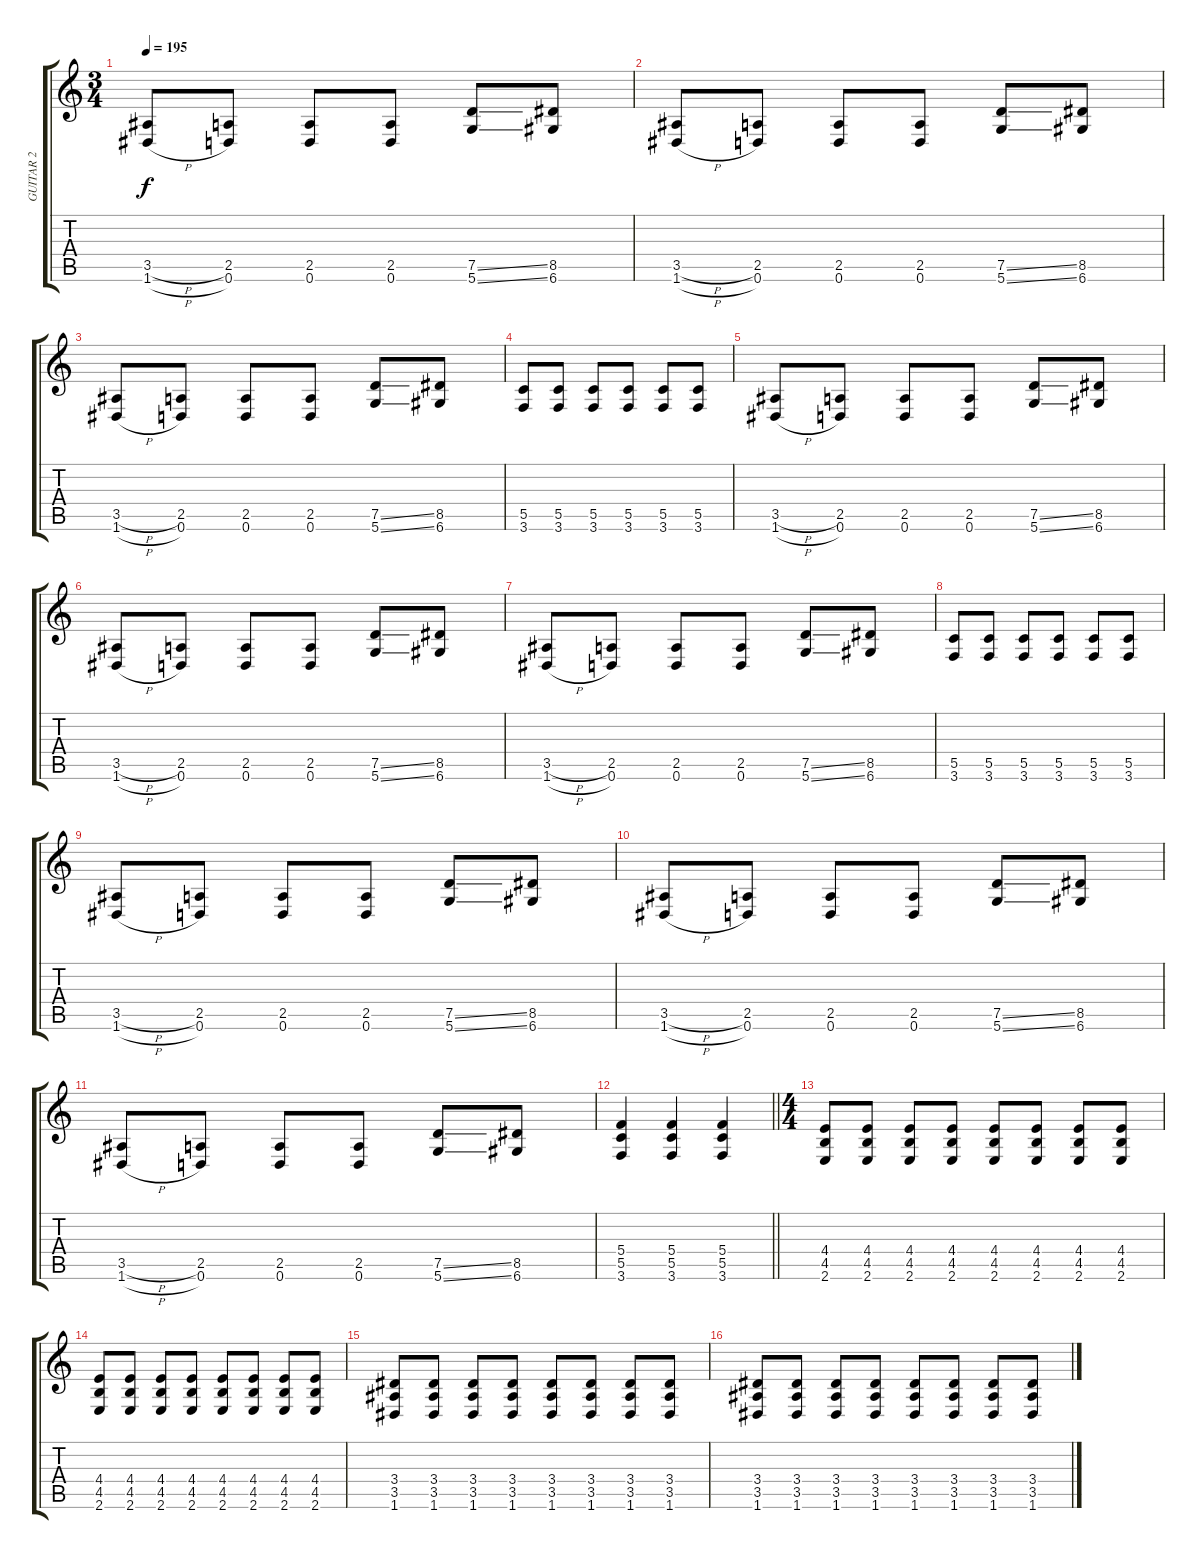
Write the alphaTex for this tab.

\track ("GUITAR 2" "GUITAR 2") {instrument overdrivenguitar}
\staff {score tabs}
\tuning (D4 A3 F3 C3 G2 D2) {hide}
\ts (3 4)
\tempo 195
\clef g2
\ks c
(3.5{h} 1.6{h}).8{dy f} (2.5 0.6).8 (2.5 0.6).8 (2.5 0.6).8 (7.5{ss} 5.6{ss}).8 (8.5 6.6).8 |
(3.5{h} 1.6{h}).8 (2.5 0.6).8 (2.5 0.6).8 (2.5 0.6).8 (7.5{ss} 5.6{ss}).8 (8.5 6.6).8 |
(3.5{h} 1.6{h}).8 (2.5 0.6).8 (2.5 0.6).8 (2.5 0.6).8 (7.5{ss} 5.6{ss}).8 (8.5 6.6).8 |
(5.5 3.6).8 (5.5 3.6).8 (5.5 3.6).8 (5.5 3.6).8 (5.5 3.6).8 (5.5 3.6).8 |
(3.5{h} 1.6{h}).8 (2.5 0.6).8 (2.5 0.6).8 (2.5 0.6).8 (7.5{ss} 5.6{ss}).8 (8.5 6.6).8 |
(3.5{h} 1.6{h}).8 (2.5 0.6).8 (2.5 0.6).8 (2.5 0.6).8 (7.5{ss} 5.6{ss}).8 (8.5 6.6).8 |
(3.5{h} 1.6{h}).8 (2.5 0.6).8 (2.5 0.6).8 (2.5 0.6).8 (7.5{ss} 5.6{ss}).8 (8.5 6.6).8 |
(5.5 3.6).8 (5.5 3.6).8 (5.5 3.6).8 (5.5 3.6).8 (5.5 3.6).8 (5.5 3.6).8 |
(3.5{h} 1.6{h}).8 (2.5 0.6).8 (2.5 0.6).8 (2.5 0.6).8 (7.5{ss} 5.6{ss}).8 (8.5 6.6).8 |
(3.5{h} 1.6{h}).8 (2.5 0.6).8 (2.5 0.6).8 (2.5 0.6).8 (7.5{ss} 5.6{ss}).8 (8.5 6.6).8 |
(3.5{h} 1.6{h}).8 (2.5 0.6).8 (2.5 0.6).8 (2.5 0.6).8 (7.5{ss} 5.6{ss}).8 (8.5 6.6).8 |
\barLineRight lightlight
(5.4 5.5 3.6).4 (5.4 5.5 3.6).4 (5.4 5.5 3.6).4 |
\ts (4 4)
(4.4 4.5 2.6).8 (4.4 4.5 2.6).8 (4.4 4.5 2.6).8 (4.4 4.5 2.6).8 (4.4 4.5 2.6).8 (4.4 4.5 2.6).8 (4.4 4.5 2.6).8 (4.4 4.5 2.6).8 |
(4.4 4.5 2.6).8 (4.4 4.5 2.6).8 (4.4 4.5 2.6).8 (4.4 4.5 2.6).8 (4.4 4.5 2.6).8 (4.4 4.5 2.6).8 (4.4 4.5 2.6).8 (4.4 4.5 2.6).8 |
(3.4 3.5 1.6).8 (3.4 3.5 1.6).8 (3.4 3.5 1.6).8 (3.4 3.5 1.6).8 (3.4 3.5 1.6).8 (3.4 3.5 1.6).8 (3.4 3.5 1.6).8 (3.4 3.5 1.6).8 |
(3.4 3.5 1.6).8 (3.4 3.5 1.6).8 (3.4 3.5 1.6).8 (3.4 3.5 1.6).8 (3.4 3.5 1.6).8 (3.4 3.5 1.6).8 (3.4 3.5 1.6).8 (3.4 3.5 1.6).8
